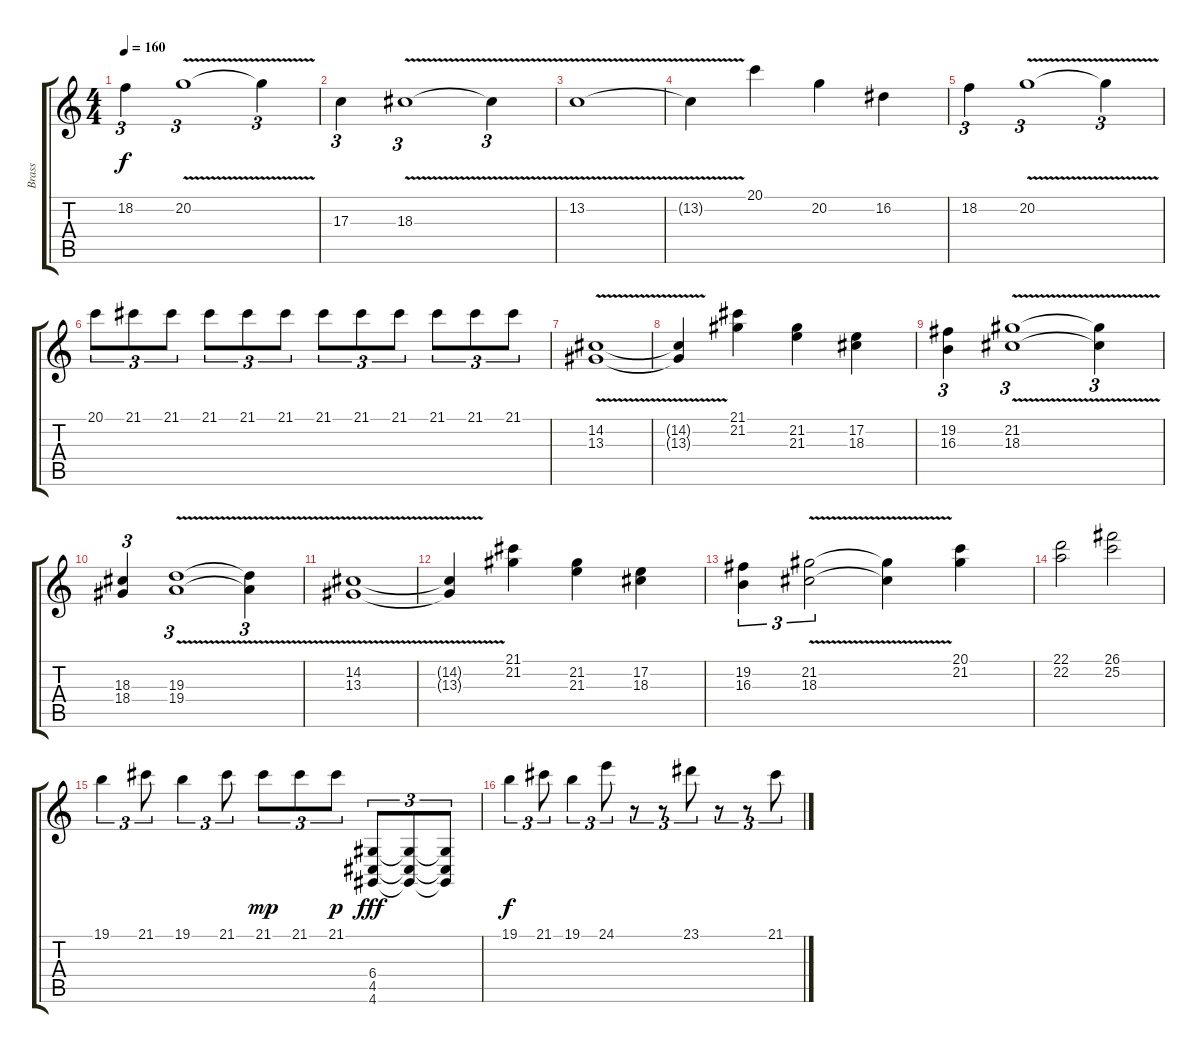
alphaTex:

\track ("Brass" "Brass") {instrument tuba}
\staff {score tabs}
\tuning (E4 B3 G3 D3 A2 E2) {hide}
\ts (4 4)
\tempo 160
\clef g2
\ks c
18.2.4{tu (3 2) dy f} 20.2{v}.1{tu (3 2)} 20.2{t}.4{tu (3 2)} |
17.3.4{tu (3 2)} 18.3{v}.1{tu (3 2)} 18.3{t}.4{tu (3 2)} |
13.2{v}.1 |
13.2{t}.4 20.1.4 20.2.4 16.2.4 |
18.2.4{tu (3 2)} 20.2{v}.1{tu (3 2)} 20.2{t}.4{tu (3 2)} |
20.1.8{tu (3 2)} 21.1.8{tu (3 2)} 21.1.8{tu (3 2)} 21.1.8{tu (3 2)} 21.1.8{tu (3 2)} 21.1.8{tu (3 2)} 21.1.8{tu (3 2)} 21.1.8{tu (3 2)} 21.1.8{tu (3 2)} 21.1.8{tu (3 2)} 21.1.8{tu (3 2)} 21.1.8{tu (3 2)} |
(14.2{v} 13.3).1 |
(14.2{t} 13.3{t}).4 (21.1 21.2).4 (21.2 21.3).4 (17.2 18.3).4 |
(19.2 16.3).4{tu (3 2)} (21.2{v} 18.3).1{tu (3 2)} (21.2{t} 18.3{t}).4{tu (3 2)} |
(18.3 18.4).4{tu (3 2)} (19.3{v} 19.4).1{tu (3 2)} (19.3{t} 19.4{t}).4{tu (3 2)} |
(14.2{v} 13.3).1 |
(14.2{t} 13.3{t}).4 (21.1 21.2).4 (21.2 21.3).4 (17.2 18.3).4 |
(19.2 16.3).4{tu (3 2)} (21.2{v} 18.3).2{tu (3 2)} (21.2{t} 18.3{t}).4 (20.1 21.2).4 |
(22.1 22.2).2 (26.1 25.2).2 |
19.1.4{tu (3 2)} 21.1.8{tu (3 2)} 19.1.4{tu (3 2)} 21.1.8{tu (3 2)} 21.1.8{tu (3 2) dy mp} 21.1.8{tu (3 2)} 21.1.8{tu (3 2) dy p} (6.4 4.5 4.6).8{tu (3 2) dy fff} (6.4{t} 4.5{t} 4.6{t}).8{tu (3 2)} (6.4{t} 4.5{t} 4.6{t}).8{tu (3 2)} |
19.1.4{tu (3 2) dy f} 21.1.8{tu (3 2)} 19.1.4{tu (3 2)} 24.1.8{tu (3 2)} r.8{tu (3 2)} r.8{tu (3 2)} 23.1.8{tu (3 2)} r.8{tu (3 2)} r.8{tu (3 2)} 21.1.8{tu (3 2)}
